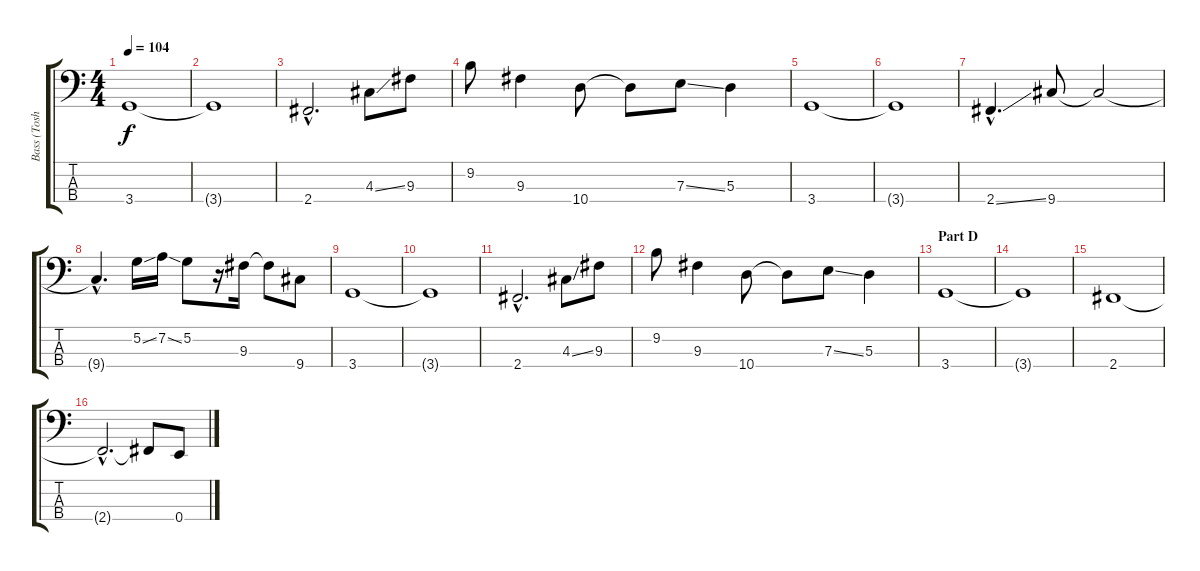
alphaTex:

\track ("Bass (Toshiya)" "Bass (Tosh") {instrument electricbasspick}
\staff {score tabs}
\tuning (G2 D2 A1 E1) {hide}
\ts (4 4)
\tempo 104
\clef f4
\ks c
3.4.1{dy f} |
3.4{t}.1 |
2.4{hac}.2{d} 4.3{ss}.8 9.3.8 |
9.2.8 9.3.4 10.4.8 10.4{t}.8 7.3{ss}.8 5.3.4 |
3.4.1 |
3.4{t}.1 |
2.4{ss hac}.4{d} 9.4.8 9.4{t}.2 |
9.4{hac t}.4{d} 5.2{ss}.16 7.2{ss}.16 5.2.8 r.16 9.3.16 9.3{t}.8 9.4.8 |
3.4.1 |
3.4{t}.1 |
2.4{hac}.2{d} 4.3{ss}.8 9.3.8 |
9.2.8 9.3.4 10.4.8 10.4{t}.8 7.3{ss}.8 5.3.4 |
\section ("" "Part D")
3.4.1 |
3.4{t}.1 |
2.4.1 |
2.4{hac t}.2{d} 2.4{t}.8 0.4.8
